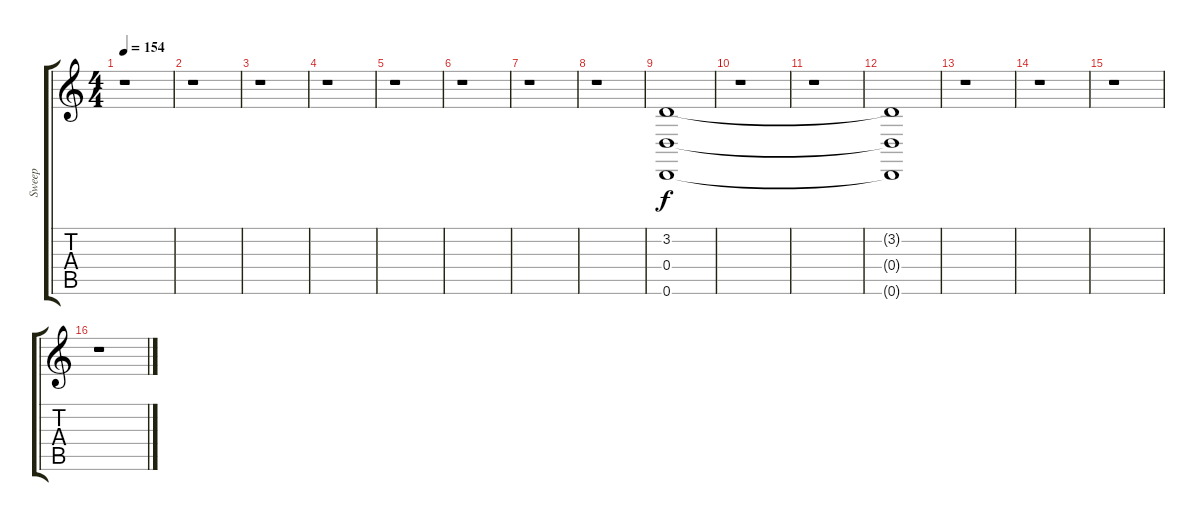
\track ("Sweep" "Sweep") {instrument fx6goblins}
\staff {score tabs}
\tuning (E4 B3 G3 D3 A2 D2) {hide}
\ts (4 4)
\tempo 154
\clef g2
\ks c
r.1{dy f} |
r.1 |
r.1 |
r.1 |
r.1 |
r.1 |
r.1 |
r.1 |
(3.2 0.4 0.6).1 |
r.1 |
r.1 |
(3.2{t} 0.4{t} 0.6{t}).1 |
r.1 |
r.1 |
r.1 |
r.1
